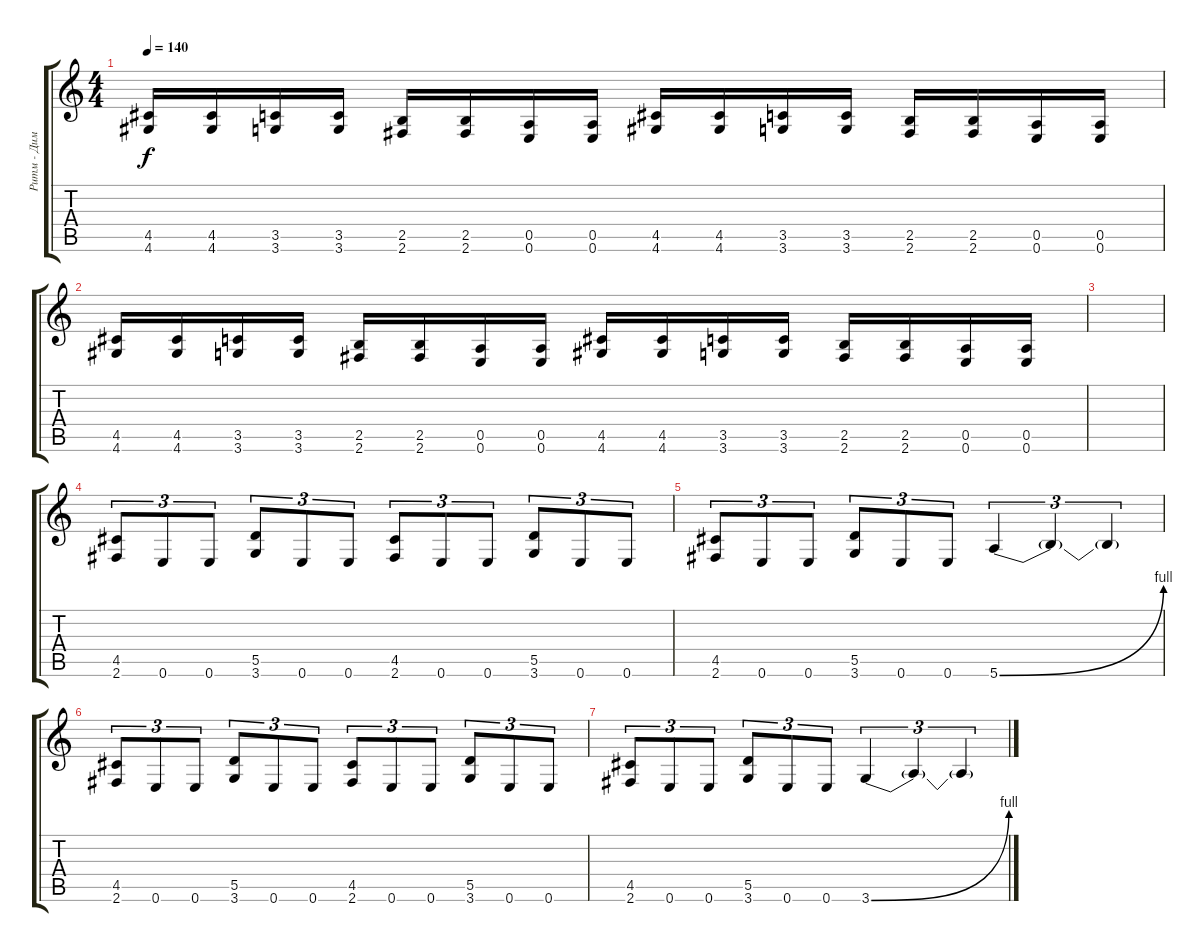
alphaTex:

\track ("Ритм - Дима" "Ритм - Дим") {instrument distortionguitar}
\staff {score tabs}
\tuning (E4 B3 G3 D3 A2 E2) {hide}
\ts (4 4)
\tempo 140
\clef g2
\ks c
(4.5 4.6).16{dy f} (4.5 4.6).16 (3.5 3.6).16 (3.5 3.6).16 (2.5 2.6).16 (2.5 2.6).16 (0.5 0.6).16 (0.5 0.6).16 (4.5 4.6).16 (4.5 4.6).16 (3.5 3.6).16 (3.5 3.6).16 (2.5 2.6).16 (2.5 2.6).16 (0.5 0.6).16 (0.5 0.6).16 |
(4.5 4.6).16 (4.5 4.6).16 (3.5 3.6).16 (3.5 3.6).16 (2.5 2.6).16 (2.5 2.6).16 (0.5 0.6).16 (0.5 0.6).16 (4.5 4.6).16 (4.5 4.6).16 (3.5 3.6).16 (3.5 3.6).16 (2.5 2.6).16 (2.5 2.6).16 (0.5 0.6).16 (0.5 0.6).16 |
|
(4.5 2.6).8{tu (3 2)} 0.6.8{tu (3 2)} 0.6.8{tu (3 2)} (5.5 3.6).8{tu (3 2)} 0.6.8{tu (3 2)} 0.6.8{tu (3 2)} (4.5 2.6).8{tu (3 2)} 0.6.8{tu (3 2)} 0.6.8{tu (3 2)} (5.5 3.6).8{tu (3 2)} 0.6.8{tu (3 2)} 0.6.8{tu (3 2)} |
(4.5 2.6).8{tu (3 2)} 0.6.8{tu (3 2)} 0.6.8{tu (3 2)} (5.5 3.6).8{tu (3 2)} 0.6.8{tu (3 2)} 0.6.8{tu (3 2)} 5.6{be (bend 0 0 60 4)}.4{tu (3 2)} 5.6{t}.4{tu (3 2)} 5.6{t}.4{tu (3 2)} |
(4.5 2.6).8{tu (3 2)} 0.6.8{tu (3 2)} 0.6.8{tu (3 2)} (5.5 3.6).8{tu (3 2)} 0.6.8{tu (3 2)} 0.6.8{tu (3 2)} (4.5 2.6).8{tu (3 2)} 0.6.8{tu (3 2)} 0.6.8{tu (3 2)} (5.5 3.6).8{tu (3 2)} 0.6.8{tu (3 2)} 0.6.8{tu (3 2)} |
(4.5 2.6).8{tu (3 2)} 0.6.8{tu (3 2)} 0.6.8{tu (3 2)} (5.5 3.6).8{tu (3 2)} 0.6.8{tu (3 2)} 0.6.8{tu (3 2)} 3.6{be (bend 0 0 60 4)}.4{tu (3 2)} 3.6{t}.4{tu (3 2)} 3.6{t}.4{tu (3 2)}
